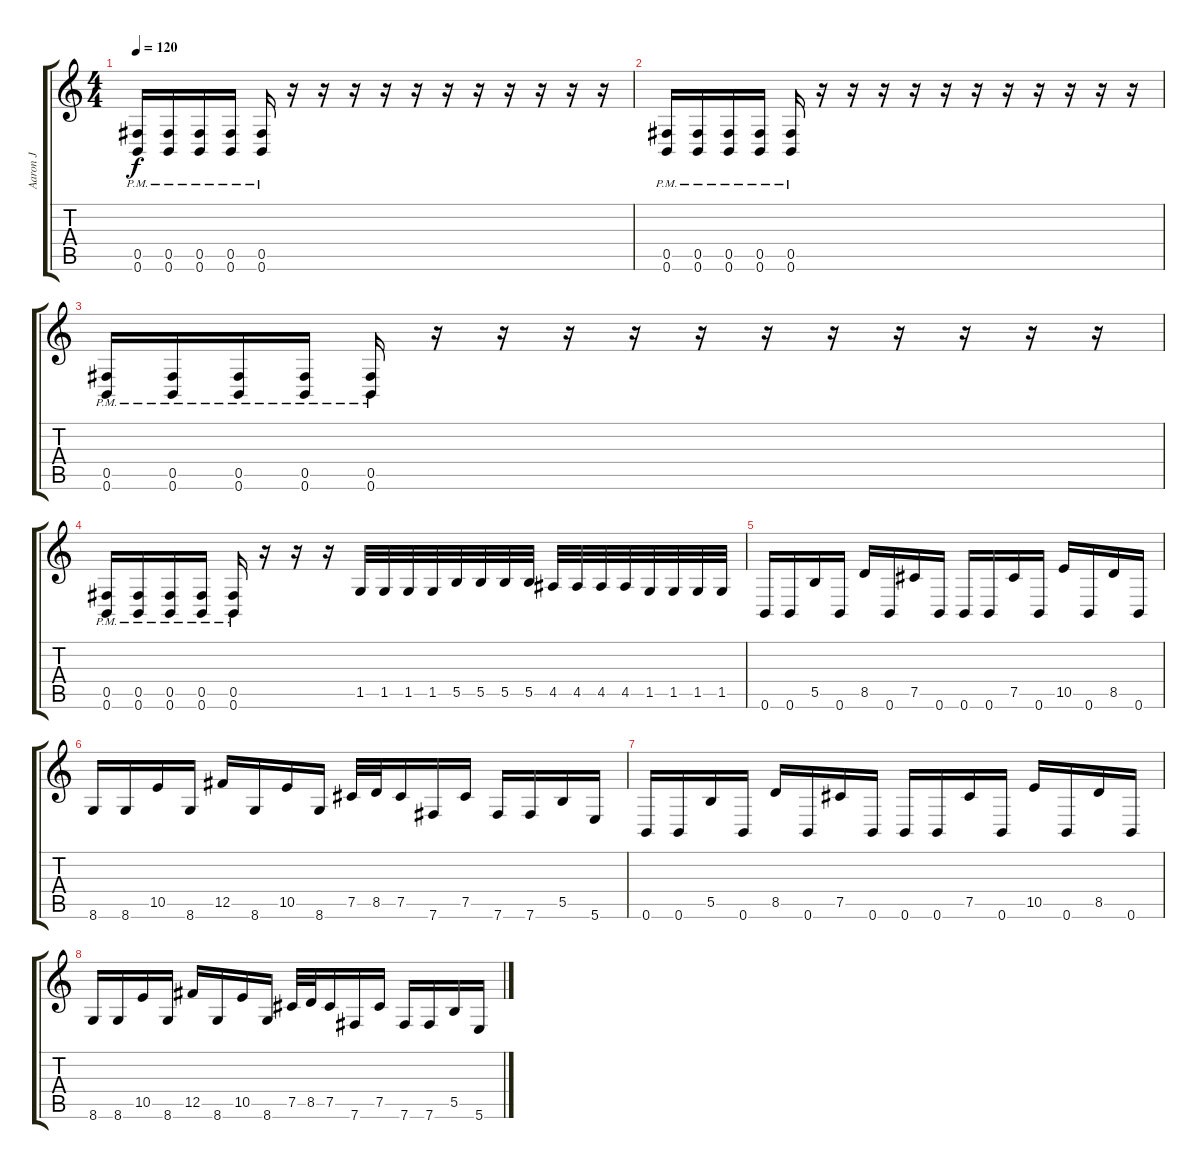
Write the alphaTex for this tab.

\track ("Aaron J" "Aaron J") {instrument distortionguitar}
\staff {score tabs}
\tuning (Db4 Ab3 E3 B2 Gb2 B1) {hide}
\ts (4 4)
\tempo 120
\clef g2
\ks c
(0.5{pm} 0.6{pm}).16{dy f} (0.5{pm} 0.6{pm}).16 (0.5{pm} 0.6{pm}).16 (0.5{pm} 0.6{pm}).16 (0.5{pm} 0.6{pm}).16 r.16 r.16 r.16 r.16 r.16 r.16 r.16 r.16 r.16 r.16 r.16 |
(0.5{pm} 0.6{pm}).16 (0.5{pm} 0.6{pm}).16 (0.5{pm} 0.6{pm}).16 (0.5{pm} 0.6{pm}).16 (0.5{pm} 0.6{pm}).16 r.16 r.16 r.16 r.16 r.16 r.16 r.16 r.16 r.16 r.16 r.16 |
(0.5{pm} 0.6{pm}).16 (0.5{pm} 0.6{pm}).16 (0.5{pm} 0.6{pm}).16 (0.5{pm} 0.6{pm}).16 (0.5{pm} 0.6{pm}).16 r.16 r.16 r.16 r.16 r.16 r.16 r.16 r.16 r.16 r.16 r.16 |
(0.5{pm} 0.6{pm}).16 (0.5{pm} 0.6{pm}).16 (0.5{pm} 0.6{pm}).16 (0.5{pm} 0.6{pm}).16 (0.5{pm} 0.6{pm}).16 r.16 r.16 r.16 1.5.32 1.5.32 1.5.32 1.5.32 5.5.32 5.5.32 5.5.32 5.5.32 4.5.32 4.5.32 4.5.32 4.5.32 1.5.32 1.5.32 1.5.32 1.5.32 |
0.6.16 0.6.16 5.5.16 0.6.16 8.5.16 0.6.16 7.5.16 0.6.16 0.6.16 0.6.16 7.5.16 0.6.16 10.5.16 0.6.16 8.5.16 0.6.16 |
8.6.16 8.6.16 10.5.16 8.6.16 12.5.16 8.6.16 10.5.16 8.6.16 7.5.32 8.5.32 7.5.16 7.6.16 7.5.16 7.6.16 7.6.16 5.5.16 5.6.16 |
0.6.16 0.6.16 5.5.16 0.6.16 8.5.16 0.6.16 7.5.16 0.6.16 0.6.16 0.6.16 7.5.16 0.6.16 10.5.16 0.6.16 8.5.16 0.6.16 |
8.6.16 8.6.16 10.5.16 8.6.16 12.5.16 8.6.16 10.5.16 8.6.16 7.5.32 8.5.32 7.5.16 7.6.16 7.5.16 7.6.16 7.6.16 5.5.16 5.6.16
